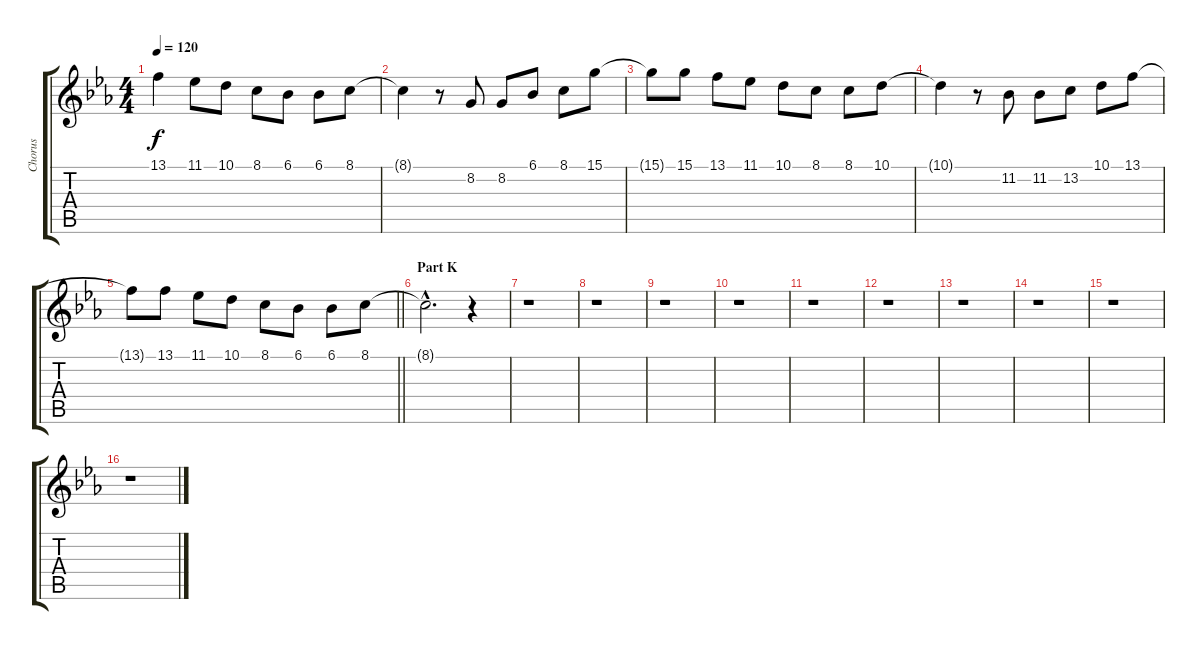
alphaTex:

\track ("Chorus" "Chorus") {instrument trumpet}
\staff {score tabs}
\tuning (E4 B3 G3 D3 A2 E2) {hide}
\ts (4 4)
\tempo 120
\clef g2
\ks eb
13.1{t}.4{dy f} 11.1.8 10.1.8 8.1.8 6.1.8 6.1.8 8.1.8 |
8.1{t}.4 r.8 8.2.8 8.2.8 6.1.8 8.1.8 15.1.8 |
15.1{t}.8 15.1.8 13.1.8 11.1.8 10.1.8 8.1.8 8.1.8 10.1.8 |
10.1{t}.4 r.8 11.2.8 11.2.8 13.2.8 10.1.8 13.1.8 |
\barLineRight lightlight
13.1{t}.8 13.1.8 11.1.8 10.1.8 8.1.8 6.1.8 6.1.8 8.1.8 |
\section ("" "Part K")
8.1{hac t}.2{d} r.4 |
r.1 |
r.1 |
r.1 |
r.1 |
r.1 |
r.1 |
r.1 |
r.1 |
r.1 |
r.1
